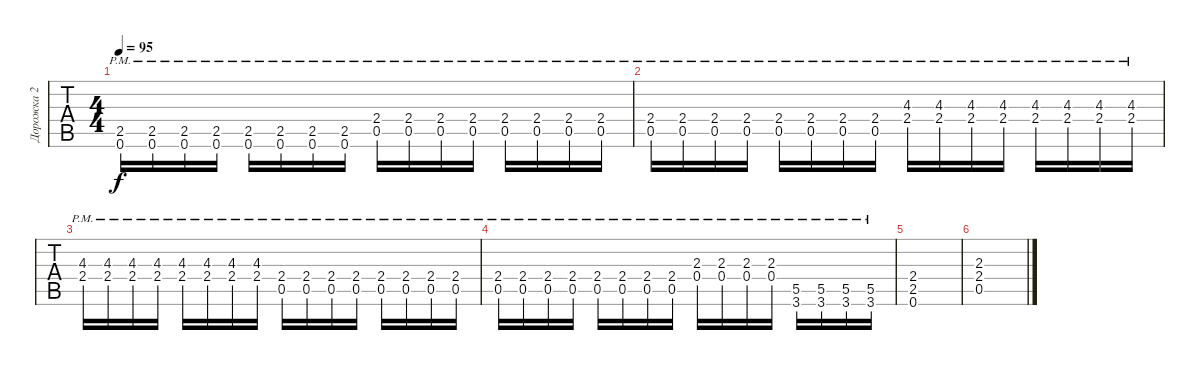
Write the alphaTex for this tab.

\track ("Дорожка 2" "Дорожка 2") {instrument distortionguitar}
\staff {tabs}
\tuning (E4 B3 G3 D3 A2 E2) {hide}
\ts (4 4)
\tempo 95
\clef g2
\ks c
(2.5{pm} 0.6{pm}).16{dy f} (2.5{pm} 0.6{pm}).16 (2.5{pm} 0.6{pm}).16 (2.5{pm} 0.6{pm}).16 (2.5{pm} 0.6{pm}).16 (2.5{pm} 0.6{pm}).16 (2.5{pm} 0.6{pm}).16 (2.5{pm} 0.6{pm}).16 (2.4{pm} 0.5{pm}).16 (2.4{pm} 0.5{pm}).16 (2.4{pm} 0.5{pm}).16 (2.4{pm} 0.5{pm}).16 (2.4{pm} 0.5{pm}).16 (2.4{pm} 0.5{pm}).16 (2.4{pm} 0.5{pm}).16 (2.4{pm} 0.5{pm}).16 |
(2.4{pm} 0.5{pm}).16 (2.4{pm} 0.5{pm}).16 (2.4{pm} 0.5{pm}).16 (2.4{pm} 0.5{pm}).16 (2.4{pm} 0.5{pm}).16 (2.4{pm} 0.5{pm}).16 (2.4{pm} 0.5{pm}).16 (2.4{pm} 0.5{pm}).16 (4.3{pm} 2.4{pm}).16 (4.3{pm} 2.4{pm}).16 (4.3{pm} 2.4{pm}).16 (4.3{pm} 2.4{pm}).16 (4.3{pm} 2.4{pm}).16 (4.3{pm} 2.4{pm}).16 (4.3{pm} 2.4{pm}).16 (4.3{pm} 2.4{pm}).16 |
(4.3{pm} 2.4{pm}).16 (4.3{pm} 2.4{pm}).16 (4.3{pm} 2.4{pm}).16 (4.3{pm} 2.4{pm}).16 (4.3{pm} 2.4{pm}).16 (4.3{pm} 2.4{pm}).16 (4.3{pm} 2.4{pm}).16 (4.3{pm} 2.4{pm}).16 (2.4{pm} 0.5{pm}).16 (2.4{pm} 0.5{pm}).16 (2.4{pm} 0.5{pm}).16 (2.4{pm} 0.5{pm}).16 (2.4{pm} 0.5{pm}).16 (2.4{pm} 0.5{pm}).16 (2.4{pm} 0.5{pm}).16 (2.4{pm} 0.5{pm}).16 |
(2.4{pm} 0.5{pm}).16 (2.4{pm} 0.5{pm}).16 (2.4{pm} 0.5{pm}).16 (2.4{pm} 0.5{pm}).16 (2.4{pm} 0.5{pm}).16 (2.4{pm} 0.5{pm}).16 (2.4{pm} 0.5{pm}).16 (2.4{pm} 0.5{pm}).16 (2.3{pm} 0.4{pm}).16 (2.3{pm} 0.4{pm}).16 (2.3{pm} 0.4{pm}).16 (2.3{pm} 0.4{pm}).16 (5.5{pm} 3.6{pm}).16 (5.5{pm} 3.6{pm}).16 (5.5{pm} 3.6{pm}).16 (5.5{pm} 3.6{pm}).16 |
(2.4 2.5 0.6).1 |
(2.3 2.4 0.5).1
